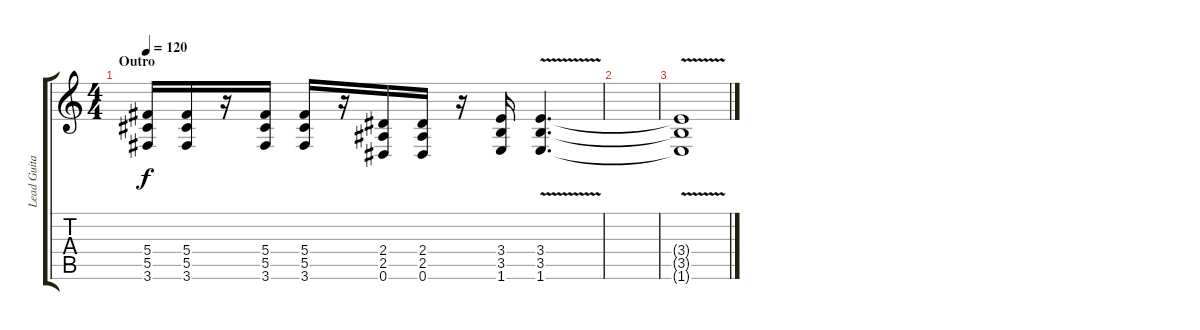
\track ("Lead Guitar" "Lead Guita") {instrument overdrivenguitar}
\staff {score tabs}
\tuning (Eb4 Bb3 Gb3 Db3 Ab2 Eb2) {hide}
\ts (4 4)
\section ("" "Outro")
\tempo 120
\clef g2
\ks c
(5.4 5.5 3.6).16{dy f} (5.4 5.5 3.6).16 r.16 (5.4 5.5 3.6).16 (5.4 5.5 3.6).16 r.16 (2.4 2.5 0.6).16 (2.4 2.5 0.6).16 r.16 (3.4 3.5 1.6).16 (3.4 3.5{v} 1.6).4{d volume 0} |
|
(3.4{t} 3.5{t} 1.6{t}).1
